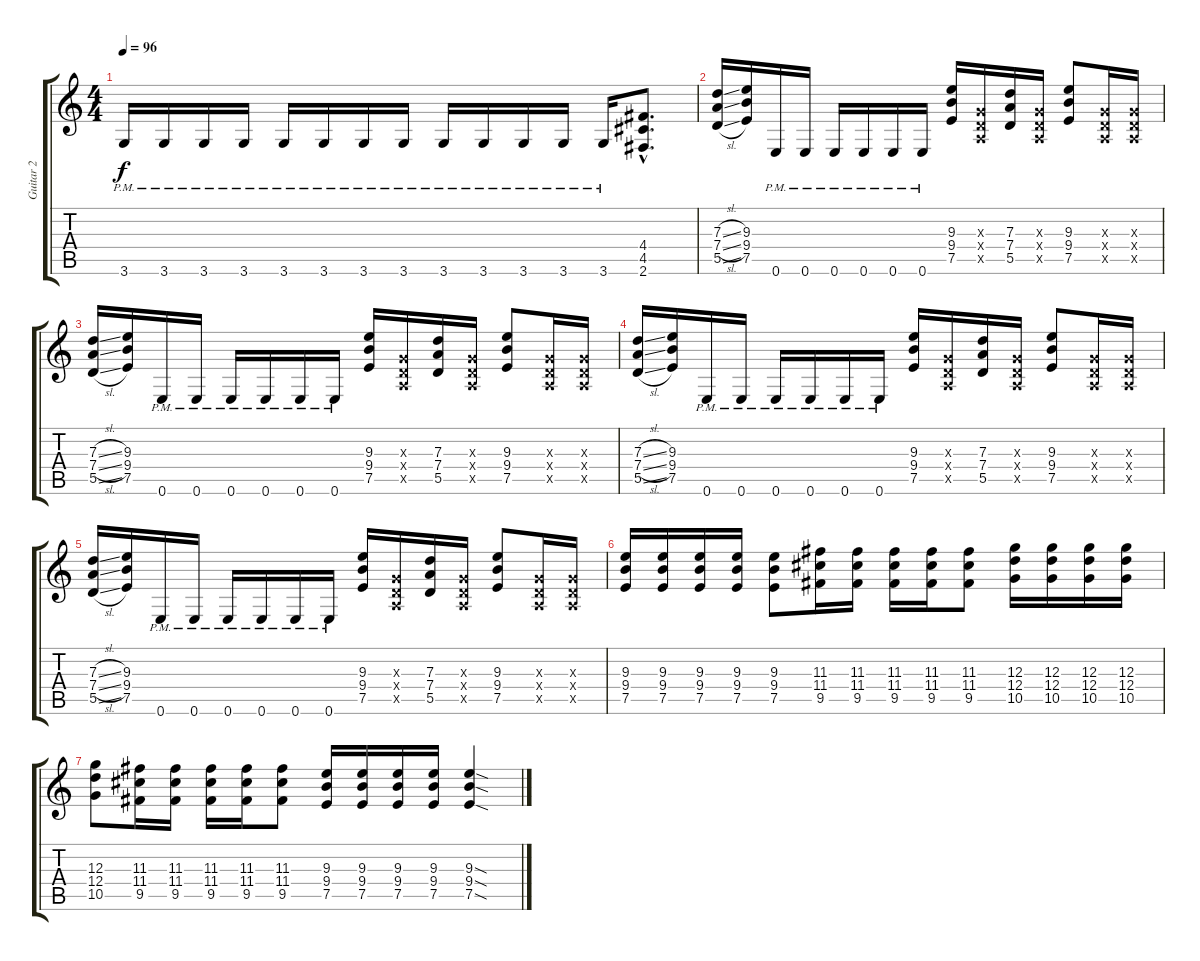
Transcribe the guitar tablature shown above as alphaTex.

\track ("Guitar 2" "Guitar 2") {instrument overdrivenguitar}
\staff {score tabs}
\tuning (E4 B3 G3 D3 A2 E2) {hide}
\ts (4 4)
\tempo 96
\clef g2
\ks c
3.6{pm}.16{dy f} 3.6{pm}.16 3.6{pm}.16 3.6{pm}.16 3.6{pm}.16 3.6{pm}.16 3.6{pm}.16 3.6{pm}.16 3.6{pm}.16 3.6{pm}.16 3.6{pm}.16 3.6{pm}.16 3.6{pm}.16 (4.4{hac} 4.5{hac} 2.6{hac}).8{d} |
(7.3{sl} 7.4{sl} 5.5{sl}).16 (9.3 9.4 7.5).16 0.6{pm}.16 0.6{pm}.16 0.6{pm}.16 0.6{pm}.16 0.6{pm}.16 0.6{pm}.16 (9.3 9.4 7.5).16 (0.3{x} 0.4{x} 0.5{x}).16 (7.3 7.4 5.5).16 (0.3{x} 0.4{x} 0.5{x}).16 (9.3 9.4 7.5).8 (0.3{x} 0.4{x} 0.5{x}).16 (0.3{x} 0.4{x} 0.5{x}).16 |
(7.3{sl} 7.4{sl} 5.5{sl}).16 (9.3 9.4 7.5).16 0.6{pm}.16 0.6{pm}.16 0.6{pm}.16 0.6{pm}.16 0.6{pm}.16 0.6{pm}.16 (9.3 9.4 7.5).16 (0.3{x} 0.4{x} 0.5{x}).16 (7.3 7.4 5.5).16 (0.3{x} 0.4{x} 0.5{x}).16 (9.3 9.4 7.5).8 (0.3{x} 0.4{x} 0.5{x}).16 (0.3{x} 0.4{x} 0.5{x}).16 |
(7.3{sl} 7.4{sl} 5.5{sl}).16 (9.3 9.4 7.5).16 0.6{pm}.16 0.6{pm}.16 0.6{pm}.16 0.6{pm}.16 0.6{pm}.16 0.6{pm}.16 (9.3 9.4 7.5).16 (0.3{x} 0.4{x} 0.5{x}).16 (7.3 7.4 5.5).16 (0.3{x} 0.4{x} 0.5{x}).16 (9.3 9.4 7.5).8 (0.3{x} 0.4{x} 0.5{x}).16 (0.3{x} 0.4{x} 0.5{x}).16 |
(7.3{sl} 7.4{sl} 5.5{sl}).16 (9.3 9.4 7.5).16 0.6{pm}.16 0.6{pm}.16 0.6{pm}.16 0.6{pm}.16 0.6{pm}.16 0.6{pm}.16 (9.3 9.4 7.5).16 (0.3{x} 0.4{x} 0.5{x}).16 (7.3 7.4 5.5).16 (0.3{x} 0.4{x} 0.5{x}).16 (9.3 9.4 7.5).8 (0.3{x} 0.4{x} 0.5{x}).16 (0.3{x} 0.4{x} 0.5{x}).16 |
(9.3 9.4 7.5).16 (9.3 9.4 7.5).16 (9.3 9.4 7.5).16 (9.3 9.4 7.5).16 (9.3 9.4 7.5).8 (11.3 11.4 9.5).16 (11.3 11.4 9.5).16 (11.3 11.4 9.5).16 (11.3 11.4 9.5).16 (11.3 11.4 9.5).8 (12.3 12.4 10.5).16 (12.3 12.4 10.5).16 (12.3 12.4 10.5).16 (12.3 12.4 10.5).16 |
(12.3 12.4 10.5).8 (11.3 11.4 9.5).16 (11.3 11.4 9.5).16 (11.3 11.4 9.5).16 (11.3 11.4 9.5).16 (11.3 11.4 9.5).8 (9.3 9.4 7.5).16 (9.3 9.4 7.5).16 (9.3 9.4 7.5).16 (9.3 9.4 7.5).16 (9.3{sod} 9.4{sod} 7.5{sod}).4
